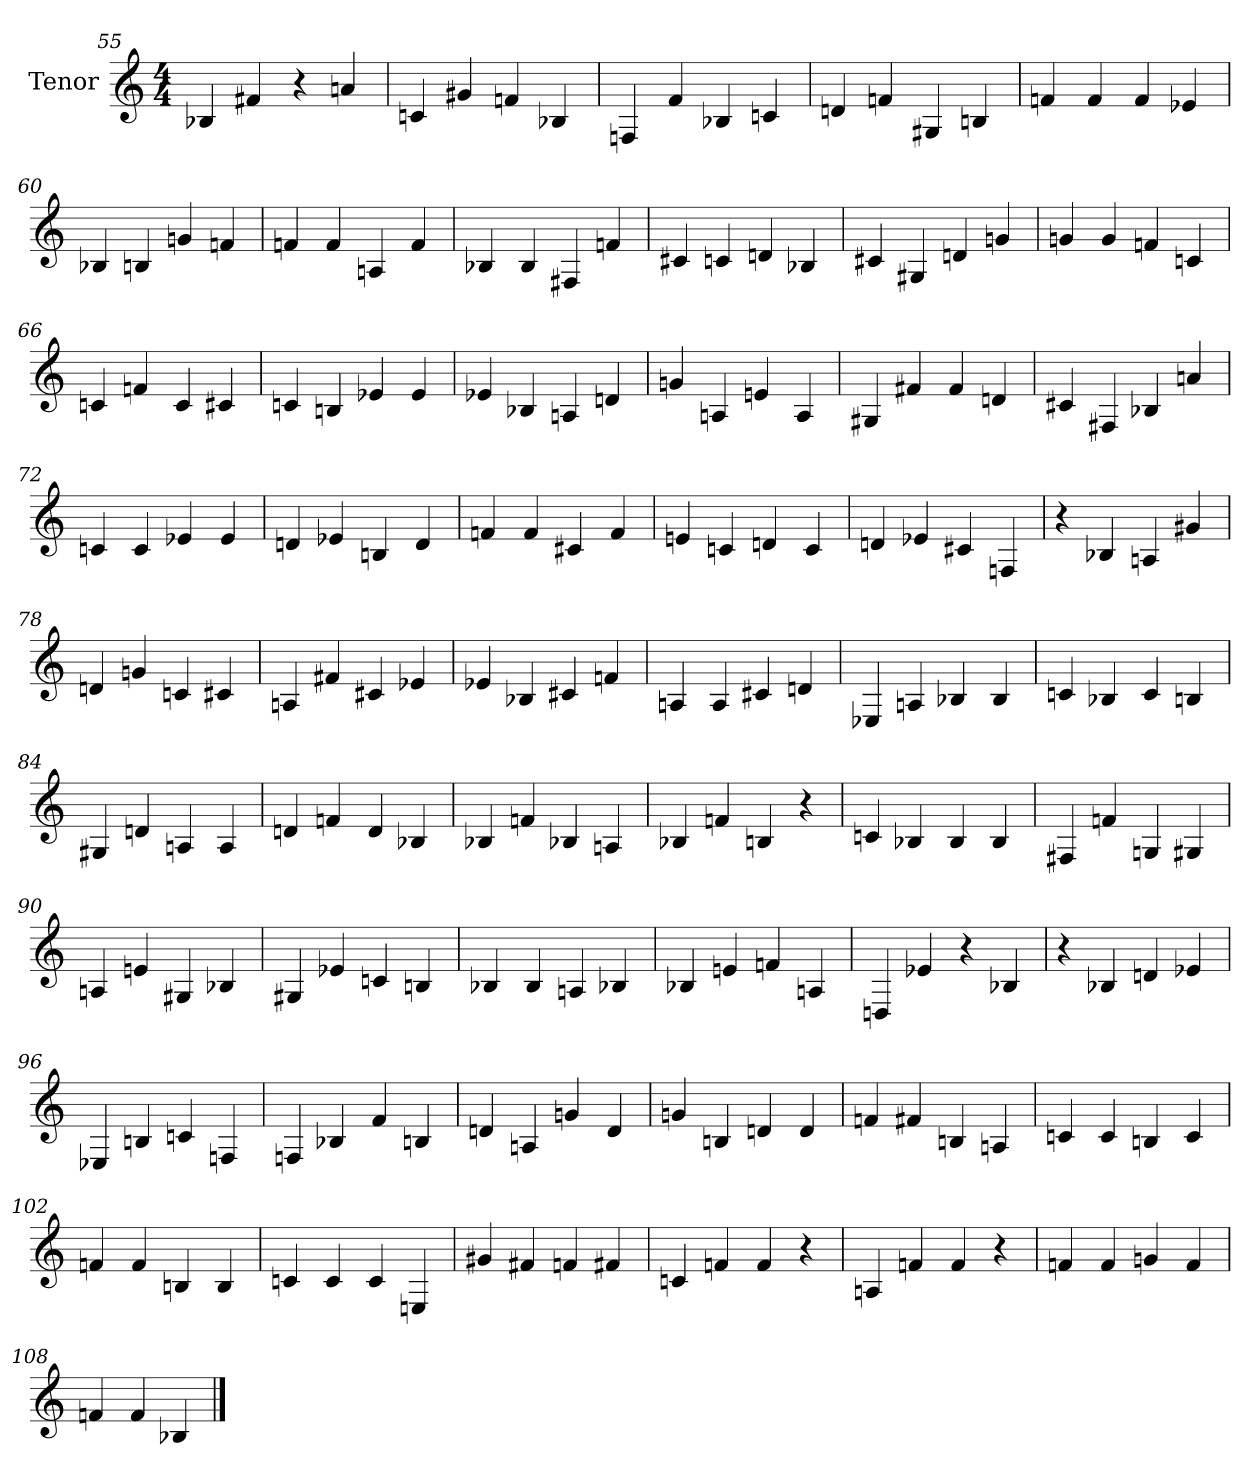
**kern
*part1
*staff1
*I"Tenor
*I'T
*clefG2
*M4/4
=55
4B-X
4f#X
4r
4an
=56
4cn
4g#X
4fn
4B-X
=57
4Fn
4f
4B-X
4cn
=58
4dn
4fn
4G#X
4Bn
=59
4fn
4f
4f
4e-X
=60
4B-X
4Bn
4gn
4fn
=61
4fn
4f
4An
4f
=62
4B-X
4B-
4F#X
4fn
=63
4c#X
4cn
4dn
4B-X
=64
4c#X
4G#X
4dn
4gn
=65
4gn
4g
4fn
4cn
=66
4cn
4fn
4c
4c#X
=67
4cn
4Bn
4e-X
4e-
=68
4e-X
4B-X
4An
4dn
=69
4gn
4An
4en
4A
=70
4G#X
4f#X
4f#
4dn
=71
4c#X
4F#X
4B-X
4an
=72
4cn
4c
4e-X
4e-
=73
4dn
4e-X
4Bn
4d
=74
4fn
4f
4c#X
4f
=75
4en
4cn
4dn
4c
=76
4dn
4e-X
4c#X
4Fn
=77
4r
4B-X
4An
4g#X
=78
4dn
4gn
4cn
4c#X
=79
4An
4f#X
4c#X
4e-X
=80
4e-X
4B-X
4c#X
4fn
=81
4An
4A
4c#X
4dn
=82
4E-X
4An
4B-X
4B-
=83
4cn
4B-X
4c
4Bn
=84
4G#X
4dn
4An
4A
=85
4dn
4fn
4d
4B-X
=86
4B-X
4fn
4B-X
4An
=87
4B-X
4fn
4Bn
4r
=88
4cn
4B-X
4B-
4B-
=89
4F#X
4fn
4Gn
4G#X
=90
4An
4en
4G#X
4B-X
=91
4G#X
4e-X
4cn
4Bn
=92
4B-X
4B-
4An
4B-X
=93
4B-X
4en
4fn
4An
=94
4Dn
4e-X
4r
4B-X
=95
4r
4B-X
4dn
4e-X
=96
4E-X
4Bn
4cn
4Fn
=97
4Fn
4B-X
4f
4Bn
=98
4dn
4An
4gn
4d
=99
4gn
4Bn
4dn
4d
=100
4fn
4f#X
4Bn
4An
=101
4cn
4c
4Bn
4c
=102
4fn
4f
4Bn
4B
=103
4cn
4c
4c
4En
=104
4g#X
4f#X
4fn
4f#X
=105
4cn
4fn
4f
4r
=106
4An
4fn
4f
4r
=107
4fn
4f
4gn
4f
=108
4fn
4f
4B-X
==
*-
